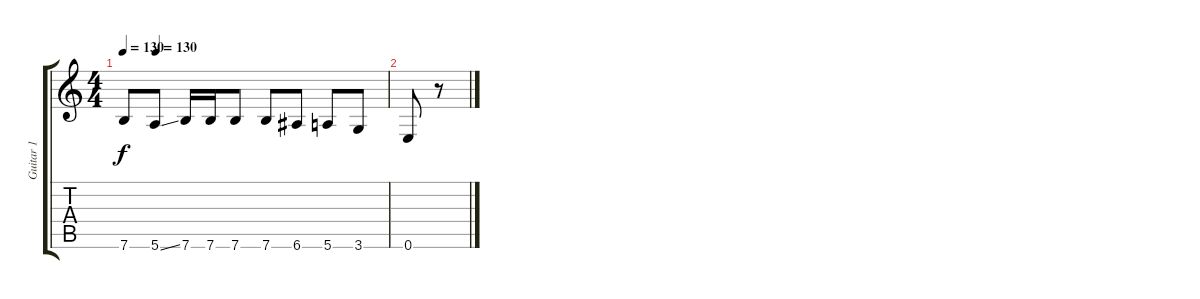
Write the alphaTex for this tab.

\track ("Guitar 1" "Guitar 1") {instrument electricguitarclean}
\staff {score tabs}
\tuning (E4 B3 G3 D3 A2 E2) {hide}
\ts (4 4)
\tempo 130
\tempo (130 0.125)
\clef g2
\ks c
7.6.8{dy f} 5.6{ss}.8 7.6.16 7.6.16 7.6.8 7.6.8 6.6.8 5.6.8 3.6.8 |
0.6.8 r.8
